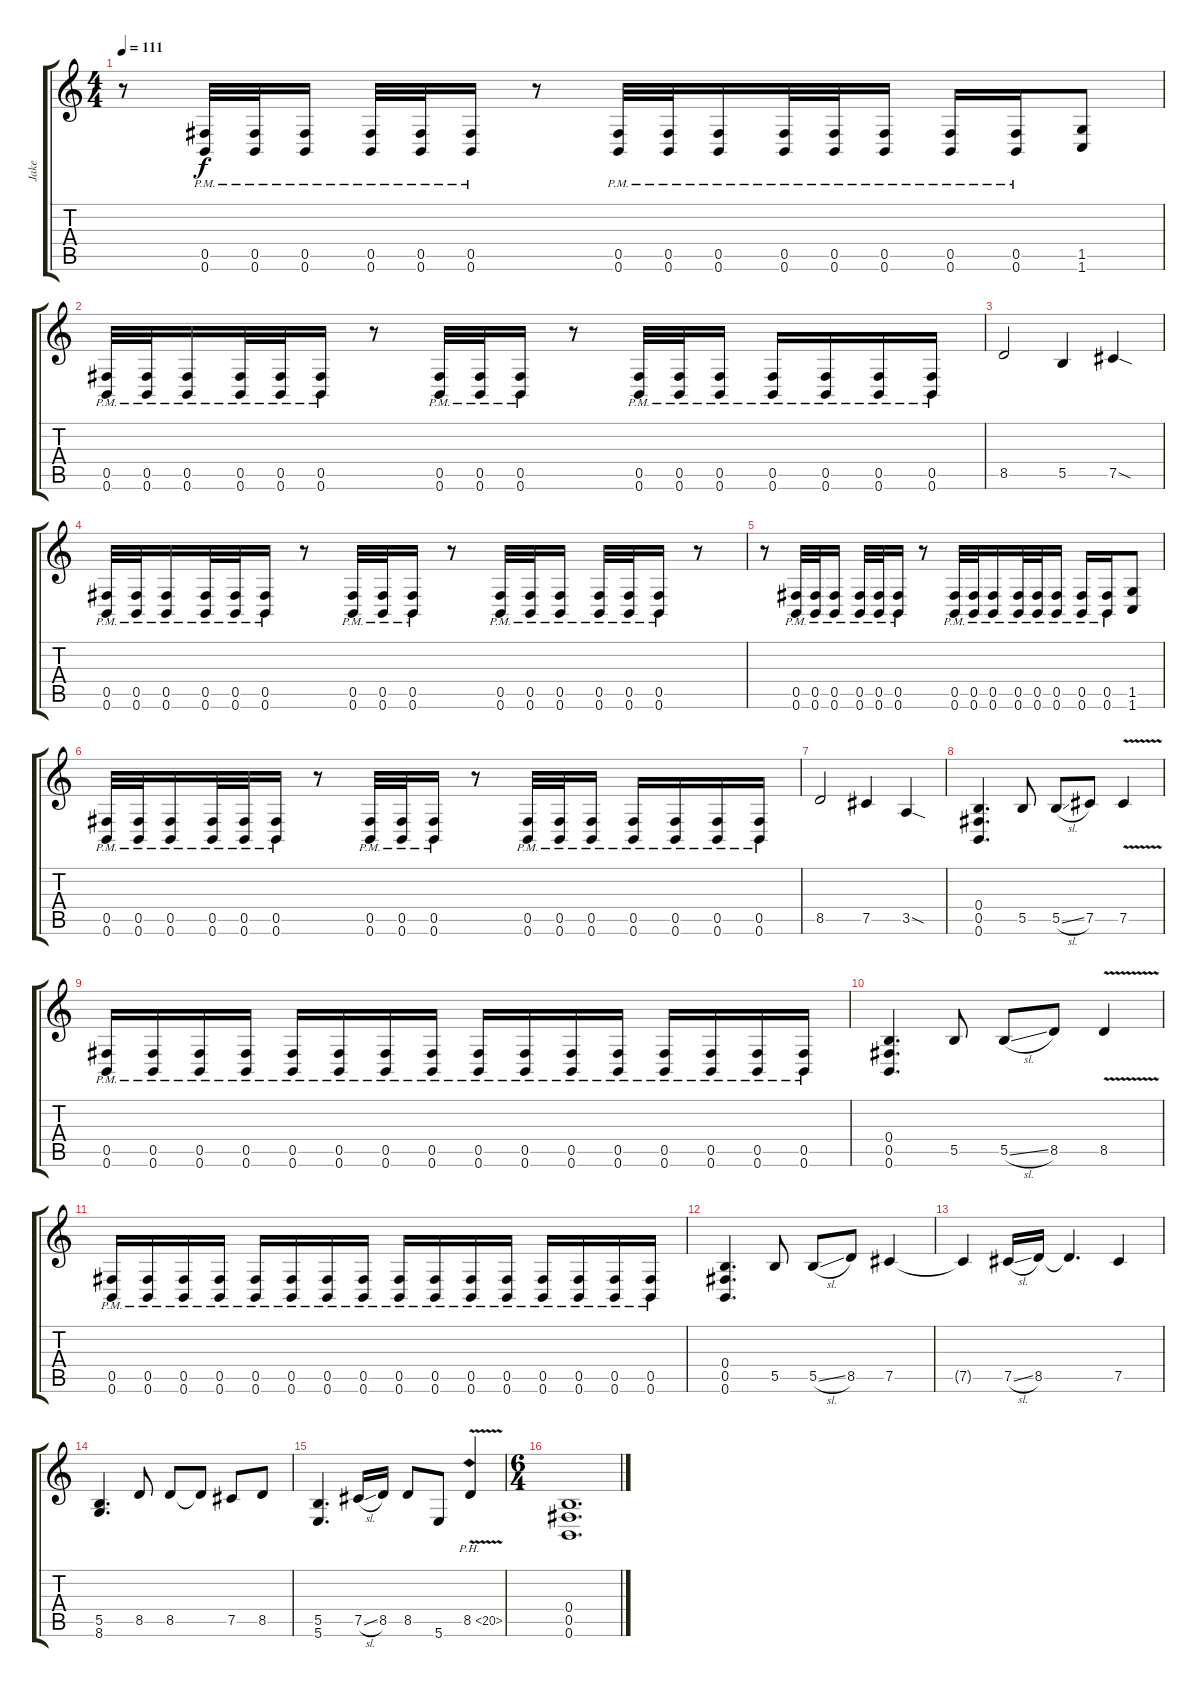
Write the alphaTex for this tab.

\track ("Jake" "Jake") {instrument distortionguitar}
\staff {score tabs}
\tuning (Db4 Ab3 E3 B2 Gb2 B1) {hide}
\ts (4 4)
\tempo 111
\clef g2
\ks c
r.8{dy f} (0.5{pm} 0.6{pm}).32 (0.5{pm} 0.6{pm}).32 (0.5{pm} 0.6{pm}).16 (0.5{pm} 0.6{pm}).32 (0.5{pm} 0.6{pm}).32 (0.5{pm} 0.6{pm}).16 r.8 (0.5{pm} 0.6{pm}).32 (0.5{pm} 0.6{pm}).32 (0.5{pm} 0.6{pm}).16 (0.5{pm} 0.6{pm}).32 (0.5{pm} 0.6{pm}).32 (0.5{pm} 0.6{pm}).16 (0.5{pm} 0.6{pm}).16 (0.5{pm} 0.6{pm}).16 (1.5 1.6).8 |
(0.5{pm} 0.6{pm}).32 (0.5{pm} 0.6{pm}).32 (0.5{pm} 0.6{pm}).16 (0.5{pm} 0.6{pm}).32 (0.5{pm} 0.6{pm}).32 (0.5{pm} 0.6{pm}).16 r.8 (0.5{pm} 0.6{pm}).32 (0.5{pm} 0.6{pm}).32 (0.5{pm} 0.6{pm}).16 r.8 (0.5{pm} 0.6{pm}).32 (0.5{pm} 0.6{pm}).32 (0.5{pm} 0.6{pm}).16 (0.5{pm} 0.6{pm}).16 (0.5{pm} 0.6{pm}).16 (0.5{pm} 0.6{pm}).16 (0.5{pm} 0.6{pm}).16 |
8.5.2 5.5.4 7.5{sod}.4 |
(0.5{pm} 0.6{pm}).32 (0.5{pm} 0.6{pm}).32 (0.5{pm} 0.6{pm}).16 (0.5{pm} 0.6{pm}).32 (0.5{pm} 0.6{pm}).32 (0.5{pm} 0.6{pm}).16 r.8 (0.5{pm} 0.6{pm}).32 (0.5{pm} 0.6{pm}).32 (0.5{pm} 0.6{pm}).16 r.8 (0.5{pm} 0.6{pm}).32 (0.5{pm} 0.6{pm}).32 (0.5{pm} 0.6{pm}).16 (0.5{pm} 0.6{pm}).32 (0.5{pm} 0.6{pm}).32 (0.5{pm} 0.6{pm}).16 r.8 |
r.8 (0.5{pm} 0.6{pm}).32 (0.5{pm} 0.6{pm}).32 (0.5{pm} 0.6{pm}).16 (0.5{pm} 0.6{pm}).32 (0.5{pm} 0.6{pm}).32 (0.5{pm} 0.6{pm}).16 r.8 (0.5{pm} 0.6{pm}).32 (0.5{pm} 0.6{pm}).32 (0.5{pm} 0.6{pm}).16 (0.5{pm} 0.6{pm}).32 (0.5{pm} 0.6{pm}).32 (0.5{pm} 0.6{pm}).16 (0.5{pm} 0.6{pm}).16 (0.5{pm} 0.6{pm}).16 (1.5 1.6).8 |
(0.5{pm} 0.6{pm}).32 (0.5{pm} 0.6{pm}).32 (0.5{pm} 0.6{pm}).16 (0.5{pm} 0.6{pm}).32 (0.5{pm} 0.6{pm}).32 (0.5{pm} 0.6{pm}).16 r.8 (0.5{pm} 0.6{pm}).32 (0.5{pm} 0.6{pm}).32 (0.5{pm} 0.6{pm}).16 r.8 (0.5{pm} 0.6{pm}).32 (0.5{pm} 0.6{pm}).32 (0.5{pm} 0.6{pm}).16 (0.5{pm} 0.6{pm}).16 (0.5{pm} 0.6{pm}).16 (0.5{pm} 0.6{pm}).16 (0.5{pm} 0.6{pm}).16 |
8.5.2 7.5.4 3.5{sod}.4 |
(0.4 0.5 0.6).4{d} 5.5.8 5.5{sl}.8 7.5.8 7.5{v}.4 |
(0.5{pm} 0.6{pm}).16 (0.5{pm} 0.6{pm}).16 (0.5{pm} 0.6{pm}).16 (0.5{pm} 0.6{pm}).16 (0.5{pm} 0.6{pm}).16 (0.5{pm} 0.6{pm}).16 (0.5{pm} 0.6{pm}).16 (0.5{pm} 0.6{pm}).16 (0.5{pm} 0.6{pm}).16 (0.5{pm} 0.6{pm}).16 (0.5{pm} 0.6{pm}).16 (0.5{pm} 0.6{pm}).16 (0.5{pm} 0.6{pm}).16 (0.5{pm} 0.6{pm}).16 (0.5{pm} 0.6{pm}).16 (0.5{pm} 0.6{pm}).16 |
(0.4 0.5 0.6).4{d} 5.5.8 5.5{sl}.8 8.5.8 8.5{v}.4 |
(0.5{pm} 0.6{pm}).16 (0.5{pm} 0.6{pm}).16 (0.5{pm} 0.6{pm}).16 (0.5{pm} 0.6{pm}).16 (0.5{pm} 0.6{pm}).16 (0.5{pm} 0.6{pm}).16 (0.5{pm} 0.6{pm}).16 (0.5{pm} 0.6{pm}).16 (0.5{pm} 0.6{pm}).16 (0.5{pm} 0.6{pm}).16 (0.5{pm} 0.6{pm}).16 (0.5{pm} 0.6{pm}).16 (0.5{pm} 0.6{pm}).16 (0.5{pm} 0.6{pm}).16 (0.5{pm} 0.6{pm}).16 (0.5{pm} 0.6{pm}).16 |
(0.4 0.5 0.6).4{d} 5.5.8 5.5{sl}.8 8.5.8 7.5.4 |
7.5{t}.4 7.5{sl}.16 8.5.16 8.5{t}.4{d} 7.5.4 |
(5.5 8.6).4{d} 8.5.8 8.5.8 8.5{t}.8 7.5.8 8.5.8 |
(5.5 5.6).4{d} 7.5{sl}.16 8.5.16 8.5.8 5.6.8 8.5{ph 12 v}.4 |
\ts (6 4)
(0.4 0.5 0.6).1{d}
